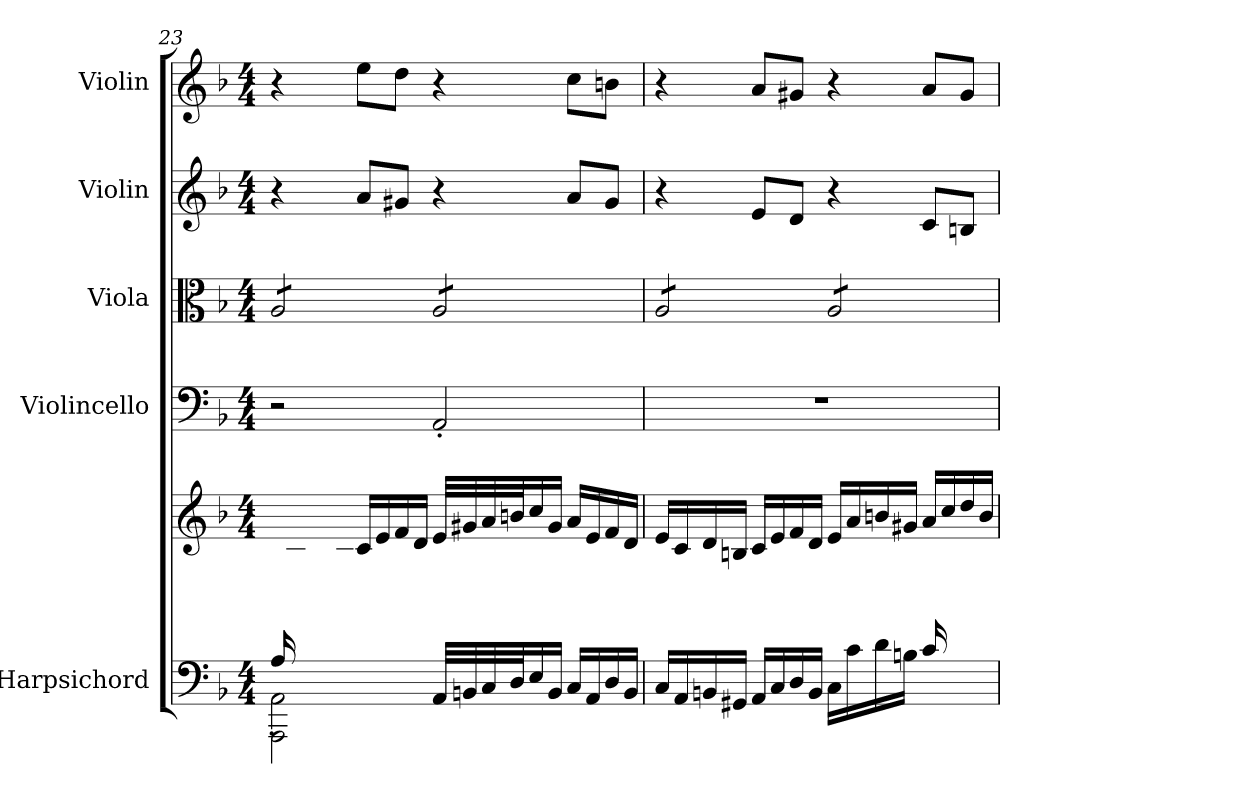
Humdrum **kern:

**kern	**kern	**kern	**kern	**kern	**kern
*part5	*part5	*part4	*part3	*part2	*part1
*staff6	*staff5	*staff4	*staff3	*staff2	*staff1
*I"Harpsichord	*	*I"Violincello	*I"Viola	*I"Violin	*I"Violin
*I'Hpschd	*	*I'Vc	*I'Vla	*I'Vln	*I'Vln
*clefF4	*clefG2	*clefF4	*clefC3	*clefG2	*clefG2
*k[b-]	*k[b-]	*k[b-]	*k[b-]	*k[b-]	*k[b-]
*M4/4	*M4/4	*M4/4	*M4/4	*M4/4	*M4/4
=23	=23	=23	=23	=23	=23
*^	*	*	*	*	*
*	*^	*	*	*	*	*
*	*	*	*	*	*tremolo	*	*
16A/LL	2AA'\	2AAA\	16ryy	2r	8A/L	4r	4r
2...ryy	.	.	16c\	.	.	.	.
.	.	.	16d\	.	8A/	.	.
.	.	.	16Bn\JJ	.	.	.	.
.	.	.	16c/LL	.	8A/	8a/L	8ee\L
.	.	.	16e/	.	.	.	.
.	.	.	16f/	.	8A/J	8g#X/J	8dd\J
.	.	.	16d/JJ	.	.	.	.
.	32AA/LLL	2ryy	32e/LLL	2AA'/	8A/L	4r	4r
.	32BBn/	.	32g#X/	.	.	.	.
.	32C/	.	32a/	.	.	.	.
.	32D/J	.	32bn/J	.	.	.	.
.	16E/	.	16cc/	.	8A/	.	.
.	16BB/JJ	.	16g#/JJ	.	.	.	.
.	16C/LL	.	16a/LL	.	8A/	8a/L	8cc\L
.	16AA/	.	16e/	.	.	.	.
.	16D/	.	16f/	.	8A/J	8g#/J	8bn\J
.	16BB/JJ	.	16d/JJ	.	.	.	.
*v	*v	*v	*	*	*	*	*
!!LO:LB:g=z
=24	=24	=24	=24	=24	=24
*	*^	*	*	*	*
16C/LL	16e/LL	16ryy	1r	8A/L	4r	4r
*	*v	*v	*	*	*	*
16AA/	16c/	.	.	.	.
16BBn/	16d/	.	8A/	.	.
16GG#X/JJ	16Bn/JJ	.	.	.	.
16AA/LL	16c/LL	.	8A/	8e/L	8a/L
16C/	16e/	.	.	.	.
16D/	16f/	.	8A/J	8d/J	8g#X/J
16BB/JJ	16d/JJ	.	.	.	.
16C\LL	16e/LL	.	8A/L	4r	4r
16c\	16a/	.	.	.	.
16d\	16bn/	.	8A/	.	.
16Bn\JJ	16g#X/JJ	.	.	.	.
16c/LL	16a/LL	.	8A/	8c/L	8a/L
*	*^	*	*	*	*
8.ryy	16cc/	16e\	.	.	.	.
.	16dd/	16f\	.	8A/J	8Bn/J	8g#/J
*	*	*	*	*Xtremolo	*	*
.	16b/JJ	16d\JJ	.	.	.	.
*	*v	*v	*	*	*	*
=	=	=	=	=	=
*-	*-	*-	*-	*-	*-
